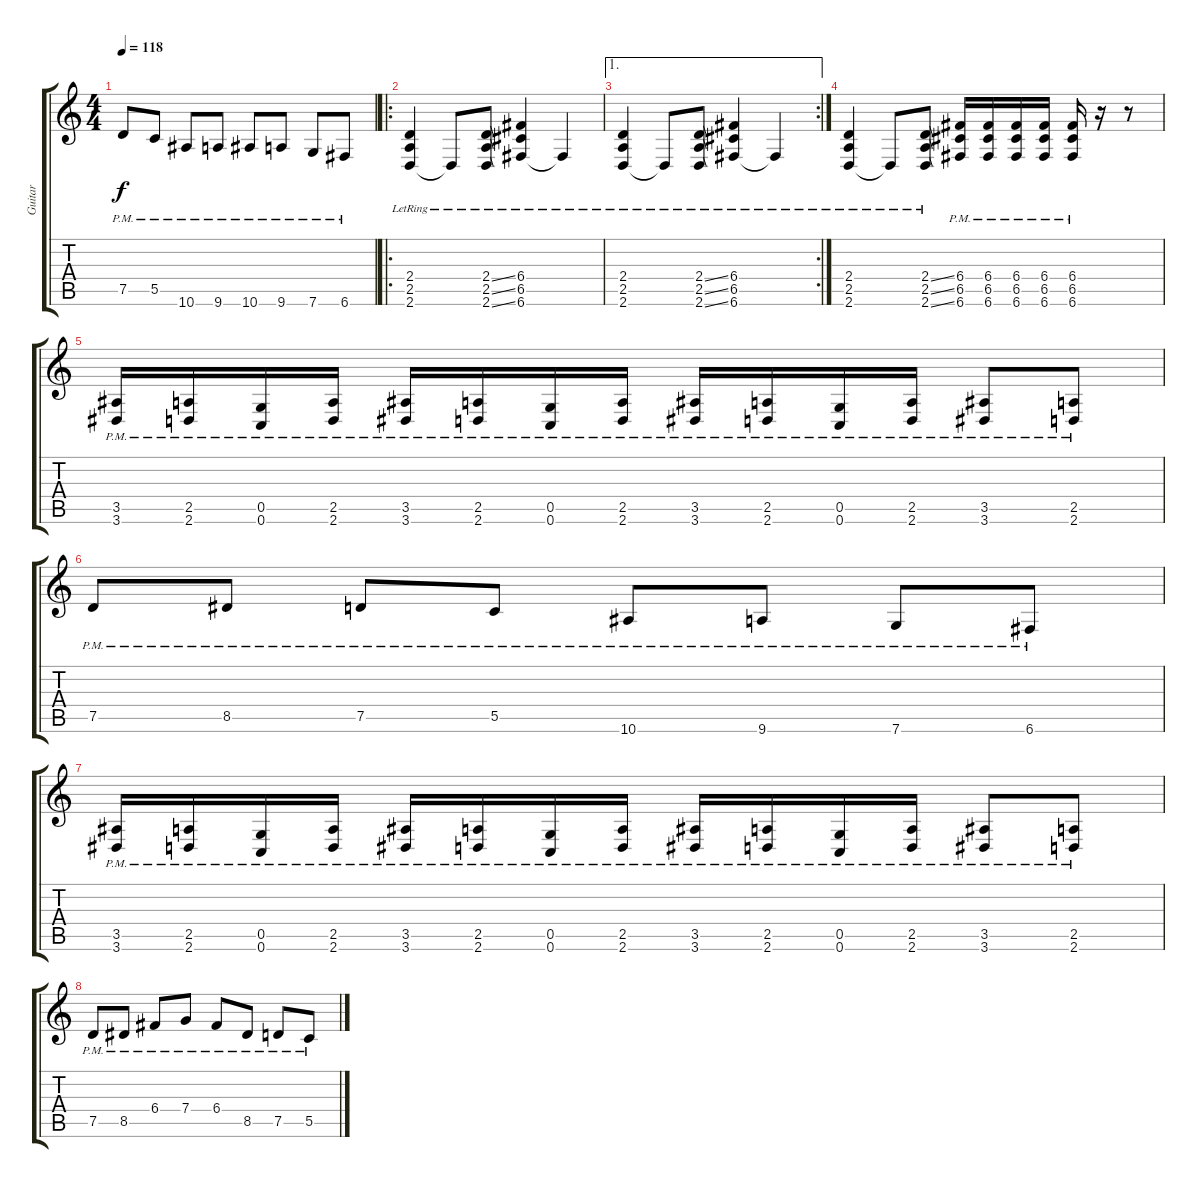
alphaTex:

\track ("Guitar" "Guitar") {instrument distortionguitar}
\staff {score tabs}
\tuning (D4 A3 F3 C3 G2 C2) {hide}
\ts (4 4)
\tempo 118
\clef g2
\ks c
7.5{pm}.8{dy f} 5.5{pm}.8 10.6{pm}.8 9.6{pm}.8 10.6{pm}.8 9.6{pm}.8 7.6{pm}.8 6.6{pm}.8 |
\ro
(2.4{lr} 2.5{lr} 2.6{lr}).4 2.6{lr t}.8 (2.4{ss lr} 2.5{ss lr} 2.6{ss lr}).8 (6.4{lr} 6.5{lr} 6.6{lr}).4 6.6{lr t}.4 |
\ae 1
\rc 2
(2.4{lr} 2.5{lr} 2.6{lr}).4 2.6{lr t}.8 (2.4{ss lr} 2.5{ss lr} 2.6{ss lr}).8 (6.4{lr} 6.5{lr} 6.6{lr}).4 6.6{lr t}.4 |
(2.4{lr} 2.5{lr} 2.6{lr}).4 2.6{lr t}.8 (2.4{ss lr} 2.5{ss lr} 2.6{ss lr}).8 (6.4{pm} 6.5{pm} 6.6{pm}).16 (6.4{pm} 6.5{pm} 6.6{pm}).16 (6.4{pm} 6.5{pm} 6.6{pm}).16 (6.4{pm} 6.5{pm} 6.6{pm}).16 (6.4{pm} 6.5{pm} 6.6{pm}).16 r.16 r.8 |
(3.5{pm} 3.6{pm}).16 (2.5{pm} 2.6{pm}).16 (0.5{pm} 0.6{pm}).16 (2.5{pm} 2.6{pm}).16 (3.5{pm} 3.6{pm}).16 (2.5{pm} 2.6{pm}).16 (0.5{pm} 0.6{pm}).16 (2.5{pm} 2.6{pm}).16 (3.5{pm} 3.6{pm}).16 (2.5{pm} 2.6{pm}).16 (0.5{pm} 0.6{pm}).16 (2.5{pm} 2.6{pm}).16 (3.5{pm} 3.6{pm}).8 (2.5{pm} 2.6{pm}).8 |
7.5{pm}.8 8.5{pm}.8 7.5{pm}.8 5.5{pm}.8 10.6{pm}.8 9.6{pm}.8 7.6{pm}.8 6.6{pm}.8 |
(3.5{pm} 3.6{pm}).16 (2.5{pm} 2.6{pm}).16 (0.5{pm} 0.6{pm}).16 (2.5{pm} 2.6{pm}).16 (3.5{pm} 3.6{pm}).16 (2.5{pm} 2.6{pm}).16 (0.5{pm} 0.6{pm}).16 (2.5{pm} 2.6{pm}).16 (3.5{pm} 3.6{pm}).16 (2.5{pm} 2.6{pm}).16 (0.5{pm} 0.6{pm}).16 (2.5{pm} 2.6{pm}).16 (3.5{pm} 3.6{pm}).8 (2.5{pm} 2.6{pm}).8 |
7.5{pm}.8 8.5{pm}.8 6.4{pm}.8 7.4{pm}.8 6.4{pm}.8 8.5{pm}.8 7.5{pm}.8 5.5{pm}.8
